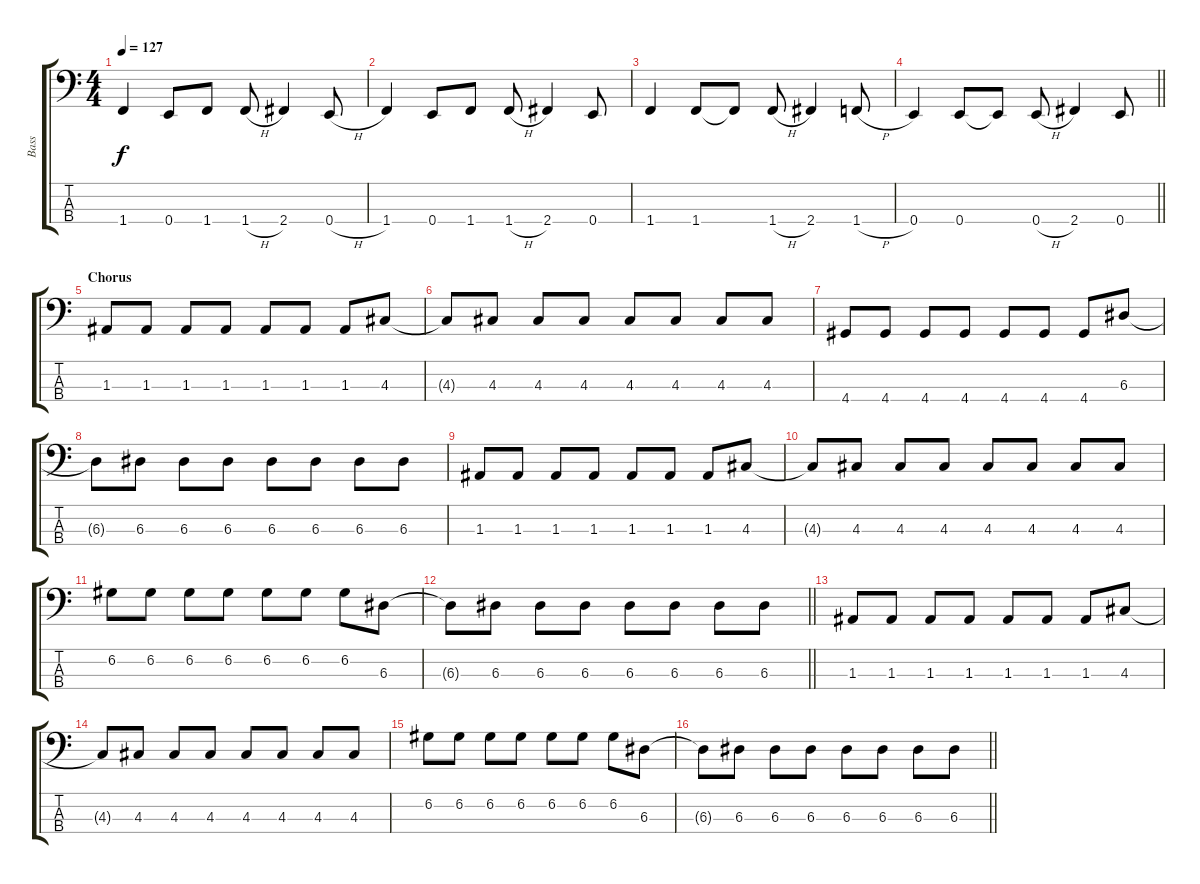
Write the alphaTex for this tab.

\track ("Bass" "Bass") {instrument electricbassfinger}
\staff {score tabs}
\tuning (G2 D2 A1 E1) {hide}
\ts (4 4)
\tempo 127
\clef f4
\ks c
1.4.4{dy f} 0.4.8 1.4.8 1.4{h}.8 2.4.4 0.4{h}.8 |
1.4.4 0.4.8 1.4.8 1.4{h}.8 2.4.4 0.4.8 |
1.4.4 1.4.8 1.4{t}.8 1.4{h}.8 2.4.4 1.4{h}.8 |
\barLineRight lightlight
0.4.4 0.4.8 0.4{t}.8 0.4{h}.8 2.4.4 0.4.8 |
\section ("" "Chorus")
1.3.8 1.3.8 1.3.8 1.3.8 1.3.8 1.3.8 1.3.8 4.3.8 |
4.3{t}.8 4.3.8 4.3.8 4.3.8 4.3.8 4.3.8 4.3.8 4.3.8 |
4.4.8 4.4.8 4.4.8 4.4.8 4.4.8 4.4.8 4.4.8 6.3.8 |
6.3{t}.8 6.3.8 6.3.8 6.3.8 6.3.8 6.3.8 6.3.8 6.3.8 |
1.3.8 1.3.8 1.3.8 1.3.8 1.3.8 1.3.8 1.3.8 4.3.8 |
4.3{t}.8 4.3.8 4.3.8 4.3.8 4.3.8 4.3.8 4.3.8 4.3.8 |
6.2.8 6.2.8 6.2.8 6.2.8 6.2.8 6.2.8 6.2.8 6.3.8 |
\barLineRight lightlight
6.3{t}.8 6.3.8 6.3.8 6.3.8 6.3.8 6.3.8 6.3.8 6.3.8 |
1.3.8 1.3.8 1.3.8 1.3.8 1.3.8 1.3.8 1.3.8 4.3.8 |
4.3{t}.8 4.3.8 4.3.8 4.3.8 4.3.8 4.3.8 4.3.8 4.3.8 |
6.2.8 6.2.8 6.2.8 6.2.8 6.2.8 6.2.8 6.2.8 6.3.8 |
\barLineRight lightlight
6.3{t}.8 6.3.8 6.3.8 6.3.8 6.3.8 6.3.8 6.3.8 6.3.8
